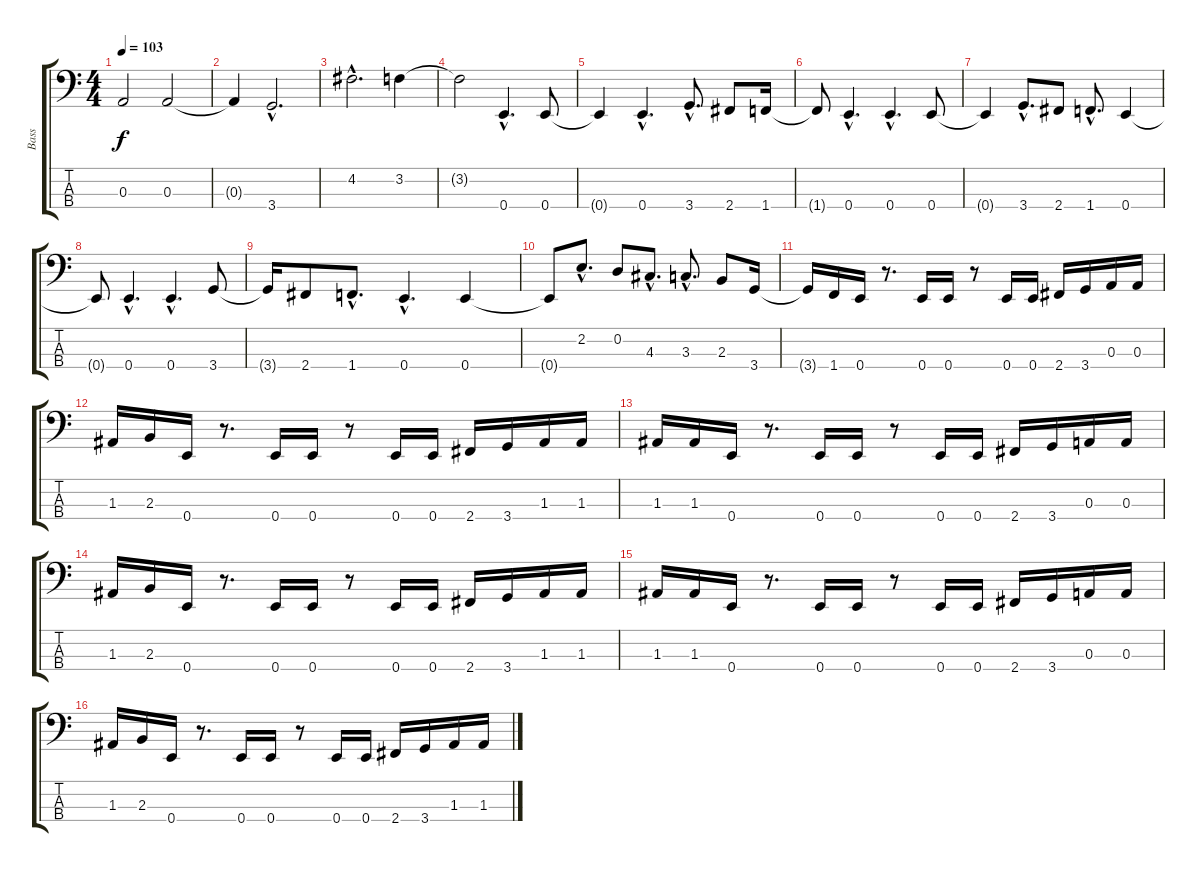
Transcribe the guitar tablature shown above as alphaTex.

\track ("Bass" "Bass") {instrument electricbasspick}
\staff {score tabs}
\tuning (G2 D2 A1 E1) {hide}
\ts (4 4)
\tempo 103
\clef f4
\ks c
0.3{t}.2{dy f} 0.3.2 |
0.3{t}.4 3.4{hac}.2{d} |
4.2{hac}.2{d} 3.2.4 |
3.2{t}.2 0.4{hac}.4{d} 0.4.8 |
0.4{t}.4 0.4{hac}.4{d} 3.4{hac}.8{d} 2.4.8 1.4.16 |
1.4{t}.8 0.4{hac}.4{d} 0.4{hac}.4{d} 0.4.8 |
0.4{t}.4 3.4{hac}.8{d} 2.4.8 1.4{hac}.8{d} 0.4.4 |
0.4{t}.8 0.4{hac}.4{d} 0.4{hac}.4{d} 3.4.8 |
3.4{t}.16 2.4.8 1.4{hac}.8{d} 0.4{hac}.4{d} 0.4.4 |
0.4{t}.8 2.2{hac}.8{d} 0.2.8 4.3{hac}.8{d} 3.3{hac}.8{d} 2.3.8 3.4.16 |
3.4{t}.16 1.4.16 0.4.16 r.8{d} 0.4.16 0.4.16 r.8 0.4.16 0.4.16 2.4.16 3.4.16 0.3.16 0.3.16 |
1.3.16 2.3.16 0.4.16 r.8{d} 0.4.16 0.4.16 r.8 0.4.16 0.4.16 2.4.16 3.4.16 1.3.16 1.3.16 |
1.3.16 1.3.16 0.4.16 r.8{d} 0.4.16 0.4.16 r.8 0.4.16 0.4.16 2.4.16 3.4.16 0.3.16 0.3.16 |
1.3.16 2.3.16 0.4.16 r.8{d} 0.4.16 0.4.16 r.8 0.4.16 0.4.16 2.4.16 3.4.16 1.3.16 1.3.16 |
1.3.16 1.3.16 0.4.16 r.8{d} 0.4.16 0.4.16 r.8 0.4.16 0.4.16 2.4.16 3.4.16 0.3.16 0.3.16 |
1.3.16 2.3.16 0.4.16 r.8{d} 0.4.16 0.4.16 r.8 0.4.16 0.4.16 2.4.16 3.4.16 1.3.16 1.3.16
